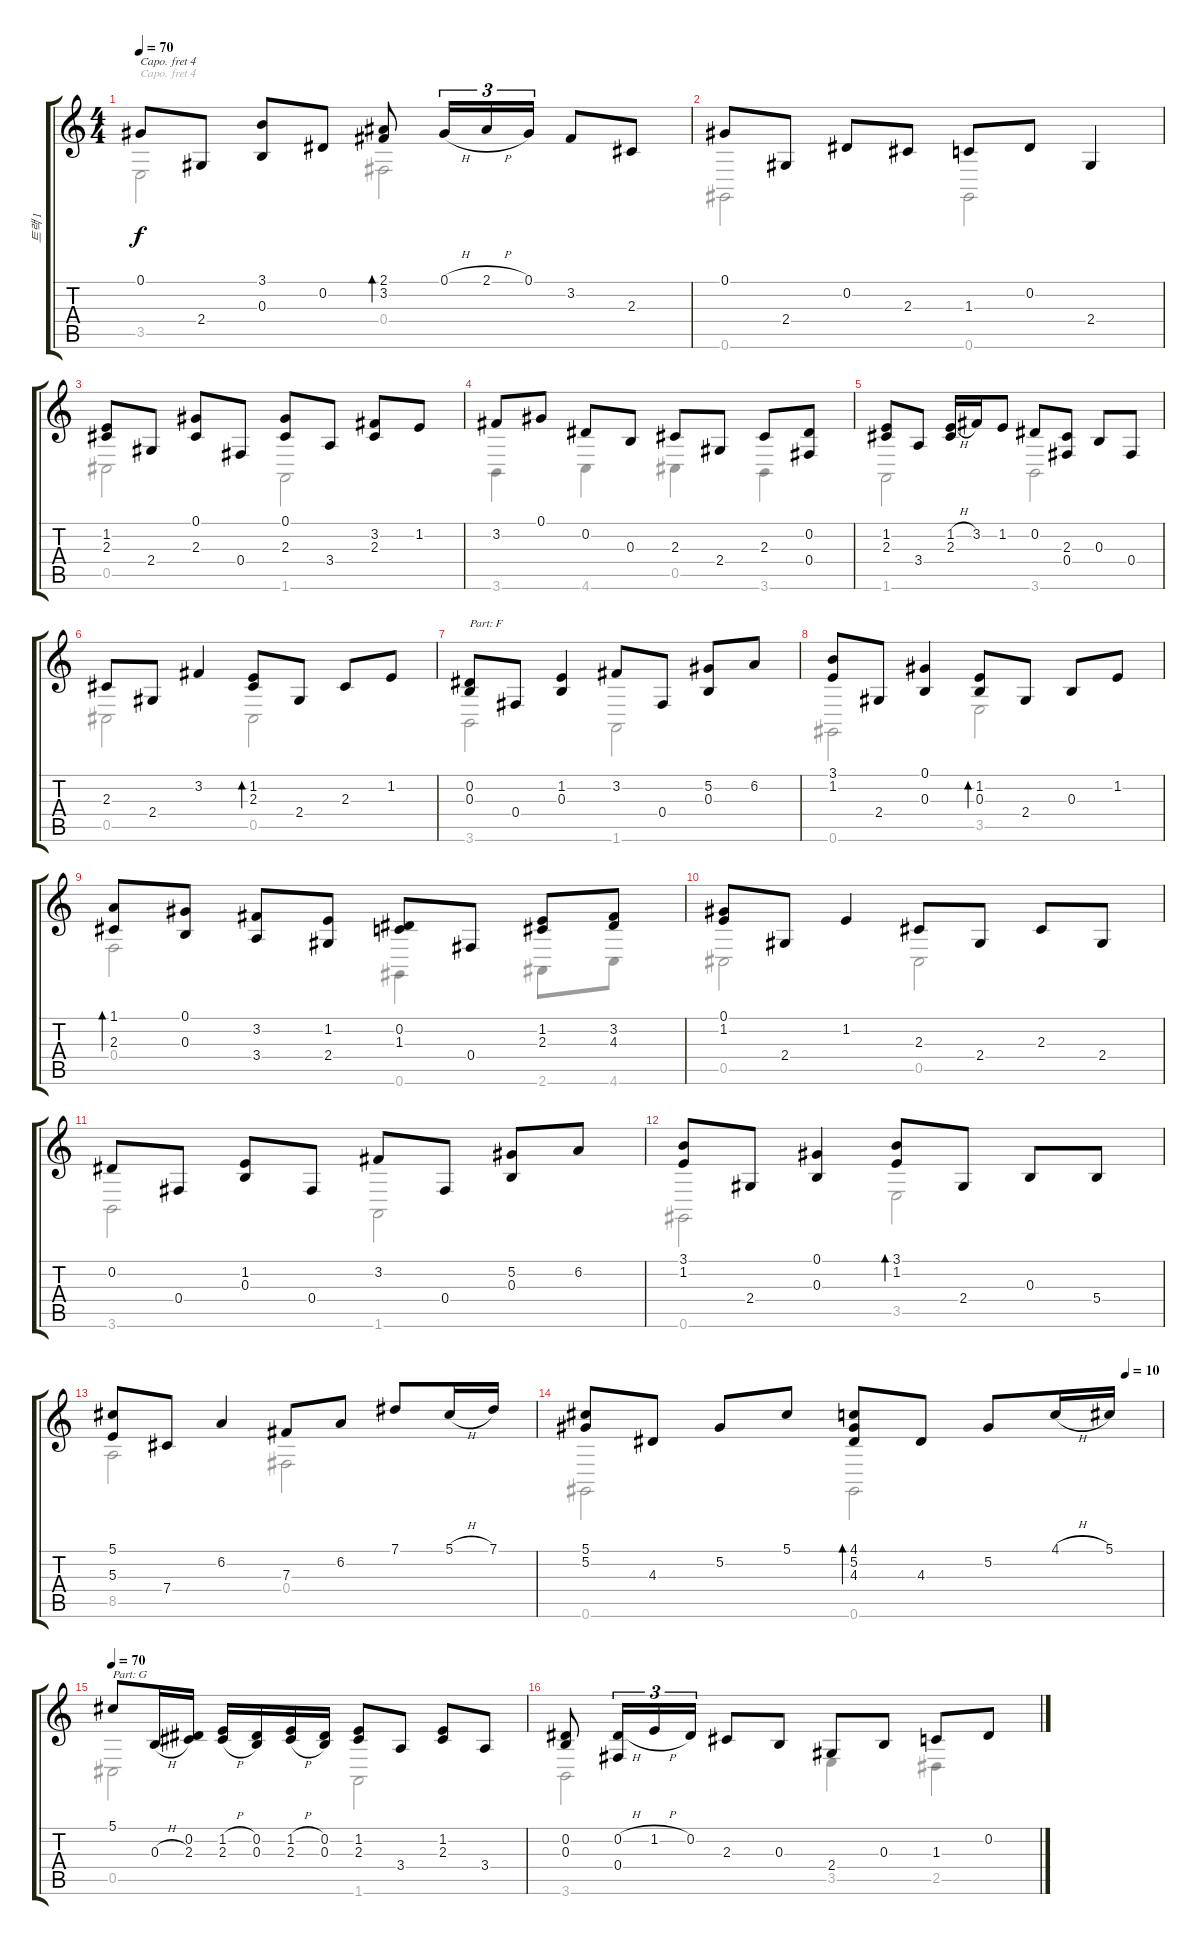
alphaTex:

\track ("트랙 1" "트랙 1") {instrument acousticgrandpiano}
\staff {score tabs}
\capo 4
\tuning (E4 B3 G3 D3 A2 E2) {hide}
\voice
\ts (4 4)
\tempo 70
\clef g2
\ks c
0.1.8{dy f} 2.4.8 (3.1 0.3).8 0.2.8 (2.1 3.2).8{bd 240} 0.1{h}.16{tu (3 2)} 2.1{h}.16{tu (3 2)} 0.1.16{tu (3 2)} 3.2.8 2.3.8 |
0.1.8 2.4.8 0.2.8 2.3.8 1.3.8 0.2.8 2.4.4 |
(1.2 2.3).8 2.4.8 (0.1 2.3).8 0.4.8 (0.1 2.3).8 3.4.8 (3.2 2.3).8 1.2.8 |
3.2.8 0.1.8 0.2.8 0.3.8 2.3.8 2.4.8 2.3.8 (0.2 0.4).8 |
(1.2 2.3).8 3.4.8 (1.2{h} 2.3).16 3.2.16 1.2.8 0.2.8 (2.3 0.4).8 0.3.8 0.4.8 |
2.3.8 2.4.8 3.2.4 (1.2 2.3).8{bd 240} 2.4.8 2.3.8 1.2.8 |
(0.2 0.3).8{txt "Part: F"} 0.4.8 (1.2 0.3).4 3.2.8 0.4.8 (5.2 0.3).8 6.2.8 |
(3.1 1.2).8 2.4.8 (0.1 0.3).4 (1.2 0.3).8{bd 240} 2.4.8 0.3.8 1.2.8 |
(1.1 2.3).8{bd 240} (0.1 0.3).8 (3.2 3.4).8 (1.2 2.4).8 (0.2 1.3).8 0.4.8 (1.2 2.3).8 (3.2 4.3).8 |
(0.1 1.2).8 2.4.8 1.2.4 2.3.8 2.4.8 2.3.8 2.4.8 |
0.2.8 0.4.8 (1.2 0.3).8 0.4.8 3.2.8 0.4.8 (5.2 0.3).8 6.2.8 |
(3.1 1.2).8 2.4.8 (0.1 0.3).4 (3.1 1.2).8{bd 240} 2.4.8 0.3.8 5.4.8 |
(5.1 5.3).8 7.4.8 6.2.4 7.3.8 6.2.8 7.1.8 5.1{h}.16 7.1.16 |
\tempo (10 0.9375)
(5.1 5.2).8 4.3.8 5.2.8 5.1.8 (4.1 5.2 4.3).8{bd 240} 4.3.8 5.2.8 4.1{h}.16 5.1.16 |
\tempo 70
5.1.8{txt "Part: G"} 0.3{h}.16 (0.2 2.3).16 (1.2{h} 2.3{h}).16 (0.2 0.3).16 (1.2{h} 2.3{h}).16 (0.2 0.3).16 (1.2 2.3).8 3.4.8 (1.2 2.3).8 3.4.8 |
(0.2 0.3).8 (0.2{h} 0.4).16{tu (3 2)} 1.2{h}.16{tu (3 2)} 0.2.16{tu (3 2)} 2.3.8 0.3.8 2.4.8 0.3.8 1.3.8 0.2.8
\voice
\clef g2
\ottava regular
\simile none
\ks c
3.5.2{dy f} 0.4.2 |
0.6.2 0.6.2 |
0.5.2 1.6.2 |
3.6.4 4.6.4 0.5.4 3.6.4 |
1.6.2 3.6.2 |
0.5.2 0.5.2 |
3.6.2 1.6.2 |
0.6.2 3.5.2 |
0.4.2 0.6.4 2.6.8 4.6.8 |
0.5.2 0.5.2 |
3.6.2 1.6.2 |
0.6.2 3.5.2 |
8.5.2 0.4.2 |
0.6.2 0.6.2 |
0.5.2 1.6.2 |
3.6.2 3.5.4 2.5.4
